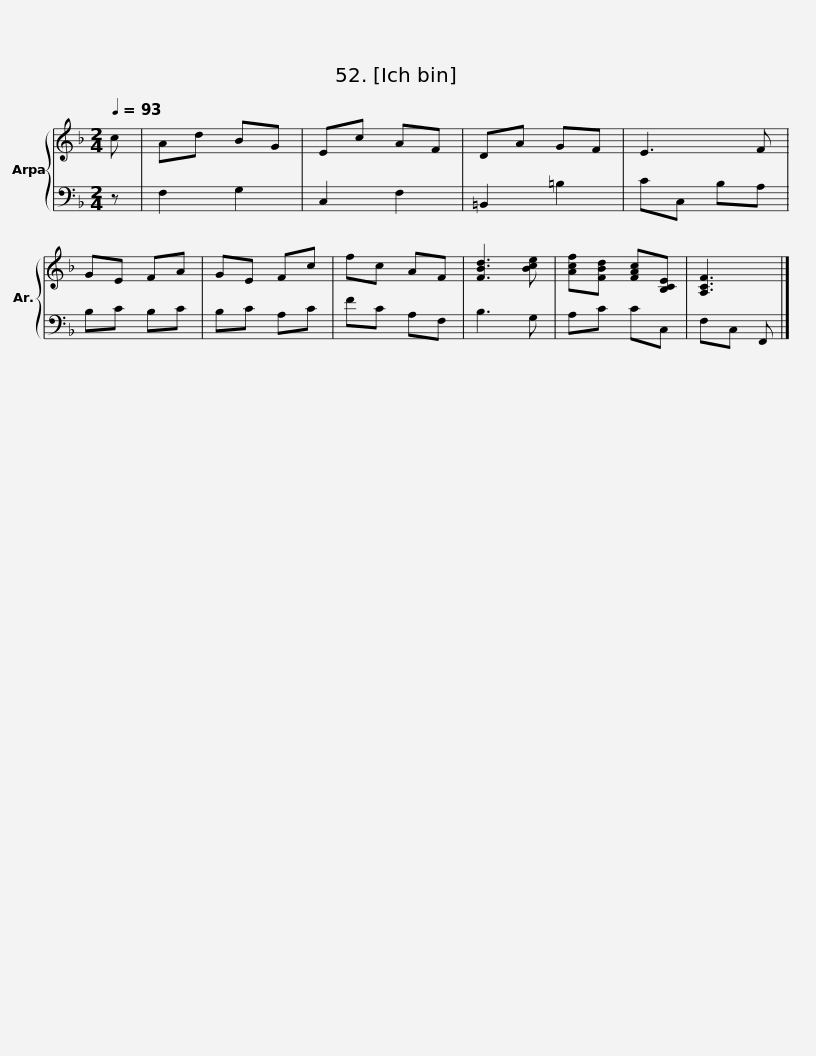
X:1
%%score { 1 | 2 }
L:1/8
Q:1/4=93
M:2/4
I:linebreak $
K:F
V:1 treble
V:2 bass
V:1
 c | Ad BG | Ec AF | DA GF | E3 F | %5
 GE FA | GE Fc | fc AF | [FBd]3 [Bce] | [Acf][FBd] [FAc][B,CE] |$ %10
 [A,CF]3 |] %11
V:2
 z | F,2 G,2 | C,2 F,2 | =B,,2 =B,2 | CC, B,A, | %5
 B,C B,C | B,C A,C | FC A,F, | B,3 G, | A,C CC, |$ %10
 F,C, F,, |] %11
